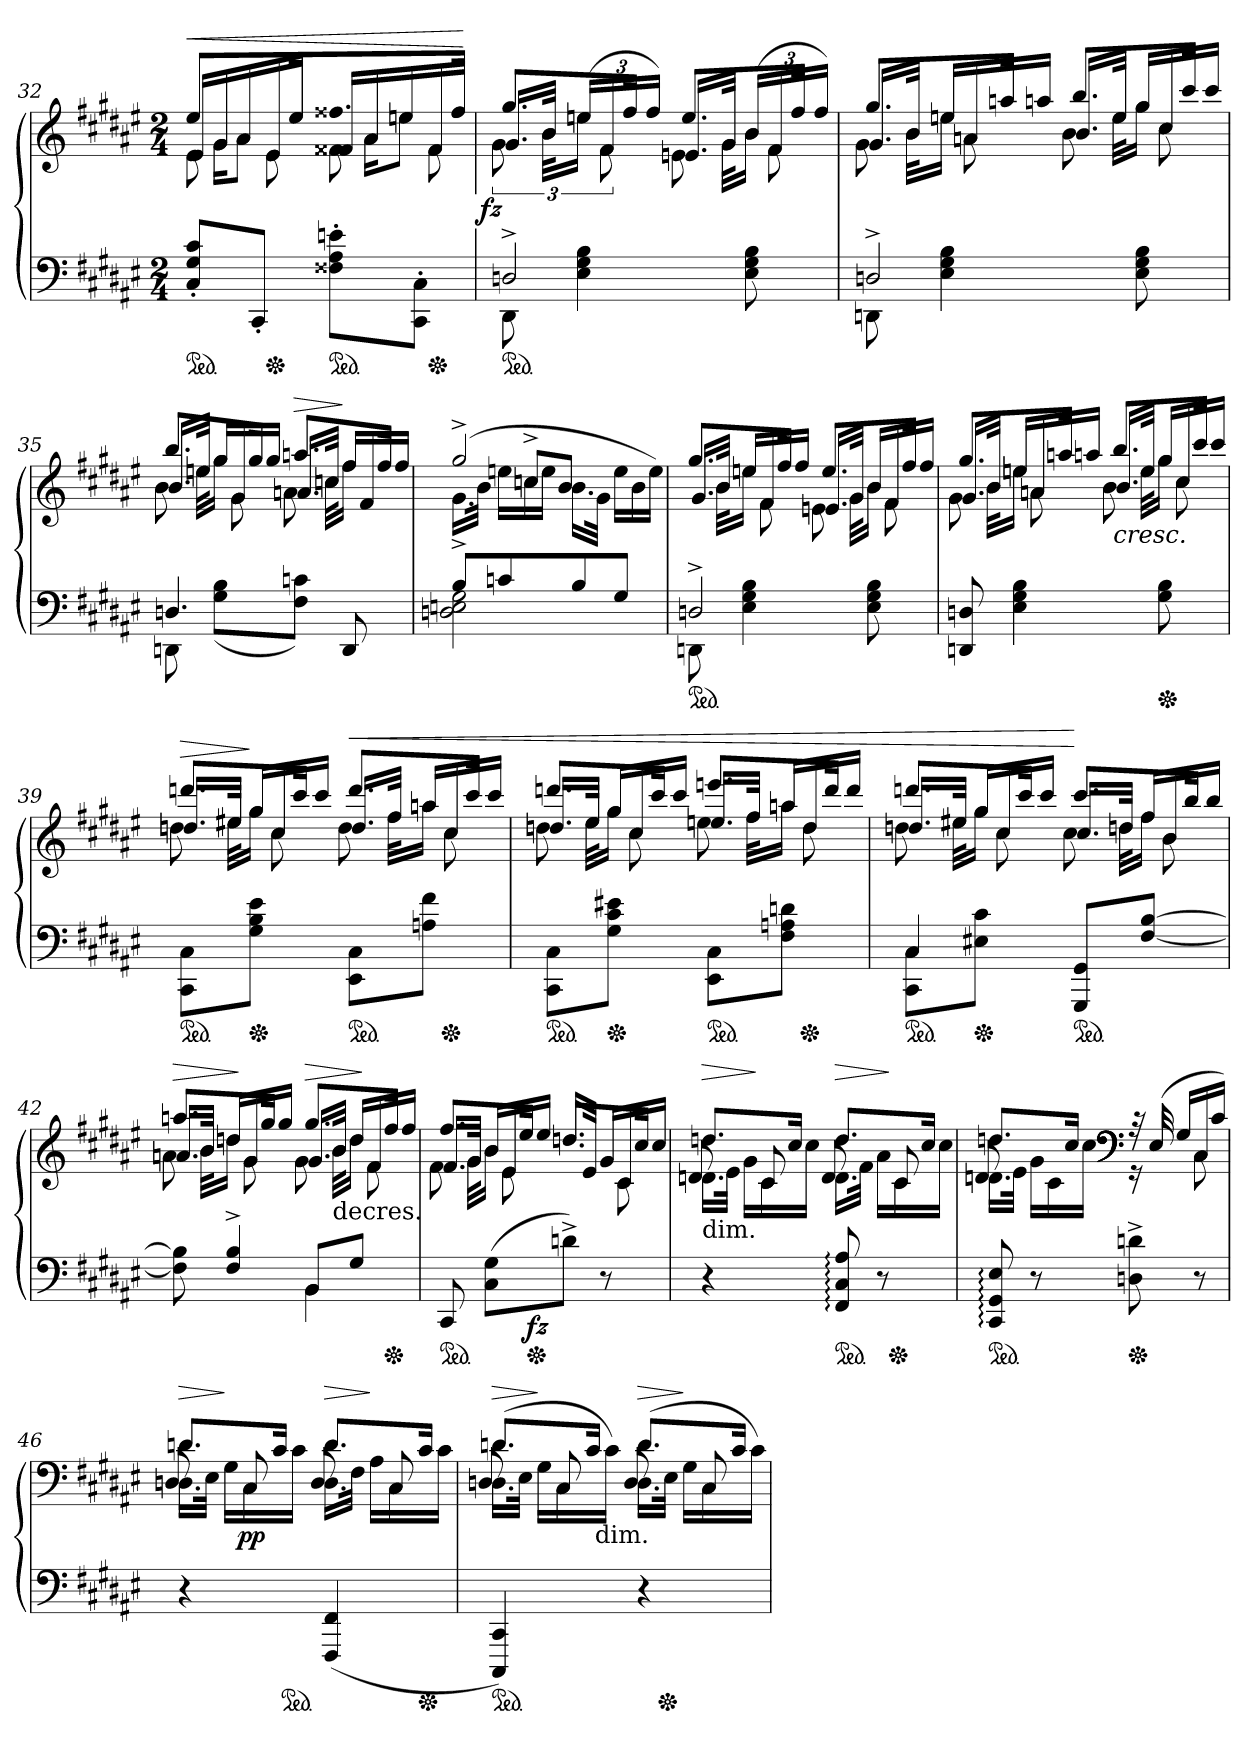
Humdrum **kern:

**kern	**kern	**dynam
*part1	*part1	*part1
*staff2	*staff1	*staff1/2
*clefF4	*clefG2	*
*k[f#c#g#d#a#e#]	*k[f#c#g#d#a#e#]	*
*F#:	*F#:	*
*M2/4	*M2/4	*
*	*Xtuplet	*
=32	=32	=32
!	!LO:N:vis=4.	!LO:HP:a
*	*^	*
*	*	*^	*
*	*	*	*^	*
*ped	*	*	*	*	*
8C#'> 8G#'> 8c#'>L	5ee#	20ryy	20e#LL	10e#	<
.	.	20g#KL	20g#	.	.
.	.	10a#J	20a#	20ryy	.
8CC#'>J	.	.	.	.	.
*Xped	*	*	*	*	*
.	.	.	20e#	10e#	.
.	20ee#JJ	20ryy	20ee#JJ	.	.
!	!LO:N:vis=4.	!	!	!	!
*ped	*	*	*	*	*
8F##X'> 8A#'> 8en'>L	5ff##X	20ryy	20f##XLL	10f##X	.
.	.	20a#KL	20a#	.	.
.	.	10eenJ	20een	20ryy	.
8CC#'> 8C#'>J	.	.	.	.	.
*Xped	*	*	*	*	*
.	.	.	20f##	10f##	.
.	20ff##JJ	20ryy	20ff##JJ	.	.
*	*v	*v	*v	*v	*
.	.	[
=33	=33	=33
*^	*^	*
*	*	*	*^	*
*	*	*	*	*^	*
!	!	!	!	!	!	!LO:DY:rj
*ped	*	*	*	*	*	*
2Dn^>	8DD#	8.gg#L	16.ryy	16.g#LL	12g#	fz
.	.	.	.	.	12ryy	.
.	.	.	32bKLL	32bJJk	.	.
*	*	*	*	*tuplet	*	*
.	4E# 4G# 4B	.	16eenJJ	(>24eenLL	.	.
.	.	.	.	24f#	12f#	.
.	.	16ff#Jk	16ryy	.	.	.
.	.	.	.	24ff#JJ)	.	.
*	*	*	*	*	*Xtuplet	*
.	.	8.eeL	16.ryy	16.enLL	12en	.
.	.	.	.	.	12ryy	.
.	.	.	32g#KLL	32g#JJk	.	.
*	*	*	*	*tuplet	*	*
.	8E# 8G# 8B	.	16bJJ	(>24bLL	.	.
.	.	.	.	24f#	12f#	.
.	.	16ff#Jk	16ryy	.	.	.
.	.	.	.	24ff#JJ)	.	.
=34	=34	=34	=34	=34	=34	=34
*	*	*	*	*	*Xtuplet	*
2Dn^>	8DDn	8.gg#L	16.ryy	16.g#LL	12g#	.
.	.	.	.	.	12ryy	.
.	.	.	32bKLL	32bJJk	.	.
.	4E# 4G# 4B	.	16eenJJ	24eenLL	.	.
.	.	.	.	24an	12an	.
.	.	16aanJk	16ryy	.	.	.
.	.	.	.	24aanJJ	.	.
.	.	8.bbL	16.ryy	16.bLL	12b	.
.	.	.	.	.	12ryy	.
.	.	.	32eeKLL	32eeJJk	.	.
.	8E# 8G# 8B	.	16gg#JJ	24gg#LL	.	.
.	.	.	.	24cc#	12cc#	.
.	.	16ccc#Jk	16ryy	.	.	.
.	.	.	.	24ccc#JJ	.	.
=35	=35	=35	=35	=35	=35	=35
4.Dn	8DDn	8.bbL	16.ryy	16.bLL	12b	.
.	.	.	.	.	12ryy	.
.	.	.	32eenKLL	32eenJJk	.	.
.	(>8G# 8BL	.	16gg#JJ	24gg#LL	.	.
.	.	.	.	24g#	12g#	.
.	.	16gg#Jk	16ryy	.	.	.
.	.	.	.	24gg#JJ	.	.
!	!	!	!	!	!	!LO:HP:a
.	8F# 8cnJ)	8.aanL	16.ryy	16.anLL	12an	>
.	.	.	.	.	12ryy	.
.	.	.	32ccnKLL	32ccnJJk	.	.
8DD	8ryy	.	16ff#JJ	24ff#LL	.	]
.	.	.	.	24f#	12ryy	.
.	.	16ff#Jk	16ryy	.	.	.
.	.	.	.	24ff#JJ	.	.
*	*	*	*	*v	*v	*
=36	=36	=36	=36	=36	=36
8B^L	2Dn 2En 2G#	(>2gg#^>	16.g#LL	12ryy	.
.	.	.	.	12ryy	.
.	.	.	32bJJk	.	.
8cn	.	.	24eenLL	.	.
.	.	.	24ccn	12ccn^>L	.
.	.	.	24eeJJ	.	.
8B	.	.	16.bLL	12bJ	.
.	.	.	.	12ryy	.
.	.	.	32g#JJk	.	.
8G#J	.	.	24eeLL	.	.
.	.	.	24b	12ryy	.
.	.	.	24eeJJ)	.	.
=37	=37	=37	=37	=37	=37
*	*	*	*	*^	*
*ped	*	*	*	*	*	*
2Dn^	8DDn	8.gg#L	16.ryy	16.g#LL	12ryy	.
.	.	.	.	.	12ryy	.
.	.	.	32bKLL	32bJJk	.	.
.	4E# 4G# 4B	.	16eenJJ	24eenLL	.	.
.	.	.	.	24f#	12f#	.
.	.	16ff#Jk	16ryy	.	.	.
.	.	.	.	24ff#JJ	.	.
.	.	8.eeL	16.ryy	16.enLL	12en	.
.	.	.	.	.	12ryy	.
.	.	.	32g#KLL	32g#JJk	.	.
.	8E# 8G# 8B	.	16bJJ	24bLL	.	.
.	.	.	.	24f#	12f#	.
.	.	16ff#Jk	16ryy	.	.	.
.	.	.	.	24ff#JJ	.	.
*v	*v	*	*	*	*	*
=38	=38	=38	=38	=38	=38
8DDn 8Dn	8.gg#L	16.ryy	16.g#LL	12g#	.
.	.	.	.	12ryy	.
.	.	32bKLL	32bJJk	.	.
4E# 4G# 4B	.	16eenJJ	24eenLL	.	.
.	.	.	24an	12an	.
.	16aanJk	16ryy	.	.	.
.	.	.	24aanJJ	.	.
!	!	!	!	!	!LO:HP:b
.	8.bbL	16.ryy	16.bLL	12b	<
.	.	.	.	12ryy	.
.	.	32eeKLL	32eeJJk	.	.
*Xped	*	*	*	*	*
8G# 8B	.	16gg#JJ	24gg#LL	.	.
.	.	.	24cc#	12cc#	.
.	16ccc#Jk	16ryy	.	.	.
.	.	.	24ccc#JJ	.	.
=39	=39	=39	=39	=39	=39
!	!	!	!	!	!LO:HP:a
*ped	*	*	*	*	*
8CC# 8C#L	8.dddnL	16.ryy	16.ddnLL	12ddn	>
.	.	.	.	12ryy	.
.	.	32ee#XKLL	32ee#XJJk	.	.
*Xped	*	*	*	*	*
8G# 8B 8e#J	.	16gg#JJ	24gg#LL	.	]
.	.	.	24cc#	12cc#	.
.	16ccc#Jk	16ryy	.	.	.
.	.	.	24ccc#JJ	.	.
!	!	!	!	!	!LO:HP:n=1:a
!	!	!	!	!	!LO:HP:n=1:b
*ped	*	*	*	*	*
8EE# 8C#L	8.dddL	16.ryy	16.ddLL	12dd	[ > <
.	.	.	.	12ryy	.
.	.	32ff#KLL	32ff#JJk	.	.
8An 8f#J	.	16aanJJ	24aanLL	.	]
*Xped	*	*	*	*	*
.	.	.	24cc#	12cc#	.
.	16ccc#Jk	16ryy	.	.	.
.	.	.	24ccc#JJ	.	.
=40	=40	=40	=40	=40	=40
*ped	*	*	*	*	*
8CC# 8C#L	8.dddnL	16.ryy	16.ddnLL	12ddn	.
.	.	.	.	12ryy	.
.	.	32ee#KLL	32ee#JJk	.	.
*Xped	*	*	*	*	*
8G# 8c# 8e#XJ	.	16gg#JJ	24gg#LL	.	.
.	.	.	24cc#	12cc#	.
.	16ccc#Jk	16ryy	.	.	.
.	.	.	24ccc#JJ	.	.
*ped	*	*	*	*	*
8EE# 8C#L	8.eeenL	16.ryy	16.eenLL	12een	.
.	.	.	.	12ryy	.
.	.	32ff#KLL	32ff#JJk	.	.
8F# 8An 8dnJ	.	16aanJJ	24aanLL	.	.
*Xped	*	*	*	*	*
.	.	.	24dd	12dd	.
.	16dddJk	16ryy	.	.	.
.	.	.	24dddJJ	.	.
=41	=41	=41	=41	=41	=41
*^	*	*	*	*	*
*ped	*	*	*	*	*	*
4C#	8CC# 8C#L	8.dddnL	16.ryy	16.ddnLL	12ddn	.
.	.	.	.	.	12ryy	.
.	.	.	32ee#XKLL	32ee#XJJk	.	.
*Xped	*	*	*	*	*	*
.	8E#X 8c#J	.	16gg#JJ	24gg#LL	.	.
.	.	.	.	24cc#	12cc#	.
.	.	16ccc#Jk	16ryy	.	.	.
.	.	.	.	24ccc#JJ	.	.
*ped	*	*	*	*	*	*
4ryy	8GGG# 8GG#L	8.ccc#L	16.ryy	16.cc#LL	12cc#	[
.	.	.	.	.	12ryy	.
.	.	.	32ddnKLL	32ddnJJk	.	.
.	[8F# [8BJ	.	16ff#JJ	24ff#LL	.	.
.	.	.	.	24b	12b	.
.	.	16bbJk	16ryy	.	.	.
.	.	.	.	24bbJJ	.	.
=42	=42	=42	=42	=42	=42	=42
*	*^	*	*	*	*	*
!	!	!	!	!	!	!	!LO:HP:a
8F#] 8B]	4ryy	8ryy	8.aanL	16.ryy	16.anLL	12an	>
.	.	.	.	.	.	12ryy	.
.	.	.	.	32bKLL	32bJJk	.	.
4F#^> 4B^>	.	8ryy	.	16ddnJJ	24ddnLL	.	.
.	.	.	.	.	24g#	12g#	]
.	.	.	16gg#Jk	16ryy	.	.	.
.	.	.	.	.	24gg#JJ	.	.
!	!	!	!	!	!	!	!LO:HP:a
.	4BB	8BBL	8.gg#L	16.ryy	16.g#LL	12g#	>
.	.	.	.	.	.	12ryy	.
!	!	!	!	!LO:TX:b:t=decres.	!	!	!
.	.	.	.	32bKLL	32bJJk	.	.
8ryy	.	8G#J	.	16ddJJ	24ddLL	.	.
.	.	.	.	.	24f#	12f#	]
*Xped	*	*	*	*	*	*	*
.	.	.	16ff#Jk	16ryy	.	.	.
.	.	.	.	.	24ff#JJ	.	.
*	*v	*v	*	*	*	*	*
=43	=43	=43	=43	=43	=43	=43
*ped	*	*	*	*	*	*
8CC#	6ryy	8.ff#L	16.ryy	16.f#LL	12f#	.
.	.	.	.	.	12ryy	.
.	.	.	32g#KLL	32g#JJk	.	.
(>8C# 8G#L	.	.	16bJJ	24bLL	.	.
.	24ryy	.	.	24e#	12e#	.
.	.	16ee#Jk	16ryy	.	.	.
!	!	!	!	!	!	!LO:DY:b=2
*Xped	*	*	*	*	*	*
.	6..ryy	.	.	24ee#JJ	.	fz
8dn^<J)	.	8.ddnL	16.ryy	16.ddnLL	6ryy	.
.	.	.	32ryy	32e#JJk	.	.
8r	.	.	16ryy	24g#LL	.	.
.	.	.	.	24c#	12c#	.
.	.	16cc#Jk	16ryy	.	.	.
.	.	.	.	24cc#JJ	.	.
*	*	*	*	*v	*v	*
=44	=44	=44	=44	=44	=44
!	!	!LO:TX:c:t=dim.	!	!	!
!	!	!	!	!	!LO:HP:a
*v	*v	*	*	*	*
4r	8.ddnL	16.dnLL	12dn	>
.	.	.	12ryy	.
.	.	32e#JJk	.	.
.	.	24g#LL	.	.
.	.	24c#	12c#	]
.	16cc#Jk	.	.	.
.	.	24cc#JJ	.	.
!	!	!	!	!LO:HP:a
*ped	*	*	*	*
8FF#: 8C#: 8A#:	8.ddL	16.dLL	12d	>
.	.	.	12ryy	.
.	.	32f#JJk	.	.
8r	.	24a#LL	.	.
*Xped	*	*	*	*
.	.	24c#	12c#	]
.	16cc#Jk	.	.	.
.	.	24cc#JJ	.	.
=45	=45	=45	=45	=45
*ped	*	*	*	*
8CC#: 8GG#: 8E#:	8.ddnL	16.dnLL	12dn	.
.	.	.	6ryy	.
.	.	32e#JJk	.	.
8r	.	24g#LL	.	.
.	.	24c#	.	.
.	16cc#Jk	.	.	.
.	.	24cc#JJ	.	.
*	*clefF4	*	*	*
*Xped	*	*	*	*
8Dn^> 8dn^>	32r	16r	8ryy	.
.	(>32E#	.	.	.
.	16G#LL	16ryy	.	.
8r	16C#	8C#	8ryy	.
.	16c#JJ)	.	.	.
=46	=46	=46	=46	=46
!	!	!	!	!LO:HP:a
4r	8.dnL	16.DnLL	12Dn	>
.	.	.	12ryy	.
.	.	32E#JJk	.	.
.	.	24G#LL	.	]
.	.	24C#	12C#	pp
.	16c#Jk	.	.	.
*ped	*	*	*	*
.	.	24c#JJ	.	.
!	!	!	!	!LO:HP:a
(<4FFF# 4FF#	8.dL	16.DLL	12D	>
.	.	.	12ryy	.
.	.	32F#JJk	.	.
.	.	24A#LL	.	]
.	.	24C#	12C#	.
*Xped	*	*	*	*
.	16c#Jk	.	.	.
.	.	24c#JJ	.	.
=47	=47	=47	=47	=47
!	!	!	!	!LO:HP:a
*ped	*	*	*	*
4CCC# 4CC#)	(>8.dnL	16.DnLL	12Dn	>
.	.	.	12ryy	.
.	.	32E#JJk	.	.
.	.	24G#LL	.	]
.	.	24C#	12C#	.
.	16c#Jk	.	.	.
!	!	!LO:TX:c:t=dim.	!	!
.	.	24c#JJ)	.	.
!	!	!	!	!LO:HP:a
4r	(>8.dL	16.DLL	12D	>
*Xped	*	*	*	*
.	.	.	12ryy	.
.	.	32E#JJk	.	.
.	.	24G#LL	.	]
.	.	24C#	12C#	.
.	16c#Jk	.	.	.
.	.	24c#JJ)	.	.
*	*v	*v	*v	*
=	=	=
*-	*-	*-
